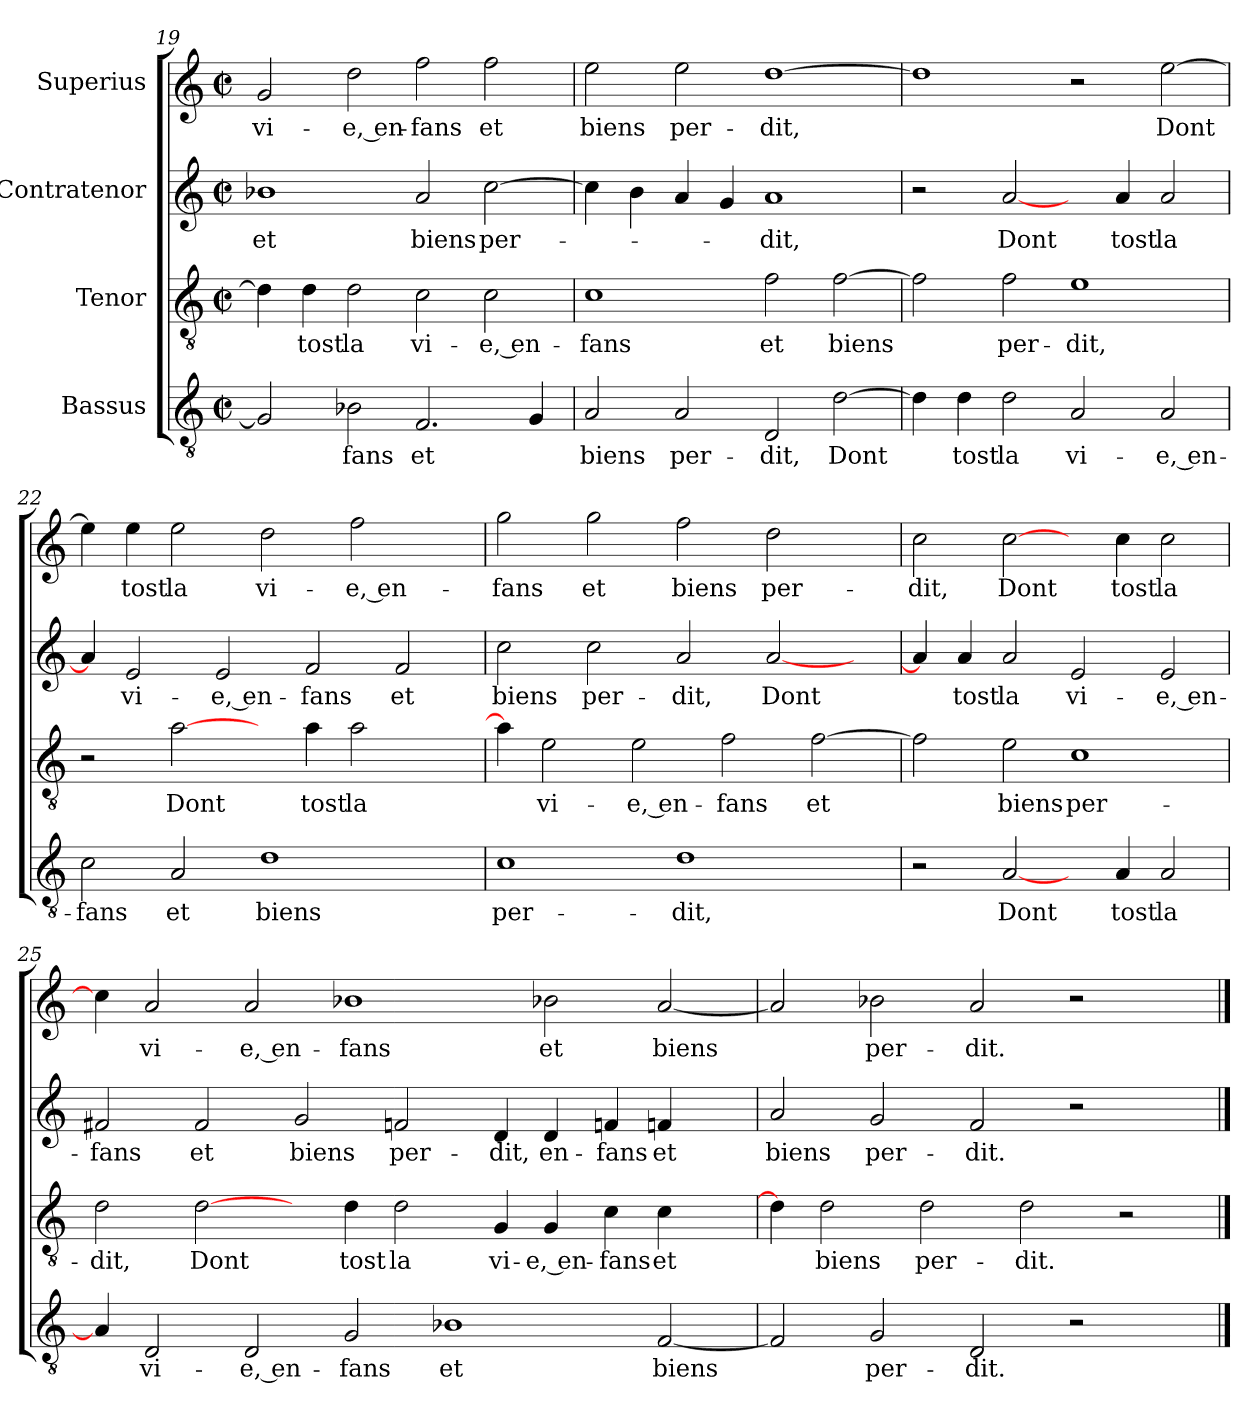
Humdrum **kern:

**kern	**text	**kern	**text	**kern	**text	**kern	**text
*part4	*part4	*part3	*part3	*part2	*part2	*part1	*part1
*staff4	*staff4	*staff3	*staff3	*staff2	*staff2	*staff1	*staff1
*I"Bassus	*	*I"Tenor	*	*I"Contratenor	*	*I"Superius	*
*clefGv2	*	*clefGv2	*	*clefG2	*	*clefG2	*
*k[]	*	*k[]	*	*k[]	*	*k[]	*
*C:	*	*C:	*	*C:	*	*C:	*
*M2/2	*	*M2/2	*	*M2/2	*	*M2/2	*
*met(c|)	*	*met(c|)	*	*met(c|)	*	*met(c|)	*
=19	=19	=19	=19	=19	=19	=19	=19
2G/]	.	4d\]	.	1b-X\	et	2g/	vi-
.	.	4d\	tost	.	.	.	.
2B-X\	-fans	2d\	la	.	.	2dd\	-e, en-
2.F/	et	2c\	vi-	2a/	biens	2ff\	-fans
.	.	2c\	-e, en-	[2cc\	per-	2ff\	et
4G/	.	.	.	.	.	.	.
!!LO:LB:g=z
=20	=20	=20	=20	=20	=20	=20	=20
2A/	biens	1c\	-fans	4cc\]	.	2ee\	biens
.	.	.	.	4b\	.	.	.
2A/	per-	.	.	4a/	.	2ee\	per-
.	.	.	.	4g/	.	.	.
2D/	-dit,	2f\	et	1a/	-dit,	[1dd\	-dit,
[2d\	Dont	[2f\	biens	.	.	.	.
=21	=21	=21	=21	=21	=21	=21	=21
4d\]	.	2f\]	.	2r	.	1dd\]	.
4d\	tost	.	.	.	.	.	.
2d\	la	2f\	per-	[2a/	Dont	.	.
2A/	vi-	1e\	-dit,	4ryy	.	2r	.
.	.	.	.	4a/	tost	.	.
2A/	-e, en-	.	.	2a/	la	[2ee\	Dont
=22	=22	=22	=22	=22	=22	=22	=22
2c\	-fans	2r	.	4a/]	.	4ee\]	.
.	.	.	.	2e/	vi-	4ee\	tost
2A/	et	[2a\	Dont	.	.	2ee\	la
.	.	.	.	2e/	-e, en-	.	.
1d\	biens	4ryy	.	.	.	2dd\	vi-
.	.	4a\	tost	2f/	-fans	.	.
.	.	2a\	la	.	.	2ff\	-e, en-
.	.	.	.	2f/	et	.	.
4ryy	.	4ryy	.	.	.	4ryy	.
=23	=23	=23	=23	=23	=23	=23	=23
1c\	per-	4a\]	.	2cc\	biens	2gg\	-fans
.	.	2e\	vi-	.	.	.	.
.	.	.	.	2cc\	per-	2gg\	et
.	.	2e\	-e, en-	.	.	.	.
1d\	-dit,	.	.	2a/	-dit,	2ff\	biens
.	.	2f\	-fans	.	.	.	.
.	.	.	.	[2a/	Dont	2dd\	per-
.	.	[2f\	et	.	.	.	.
4ryy	.	.	.	4ryy	.	4ryy	.
!!LO:LB:g=z
=24	=24	=24	=24	=24	=24	=24	=24
2r	.	2f\]	.	4a/]	.	2cc\	-dit,
.	.	.	.	4a/	tost	.	.
[2A/	Dont	2e\	biens	2a/	la	[2cc\	Dont
4ryy	.	1c\	per-	2e/	vi-	4ryy	.
4A/	tost	.	.	.	.	4cc\	tost
2A/	la	.	.	2e/	-e, en-	2cc\	la
=25	=25	=25	=25	=25	=25	=25	=25
4A/]	.	2d\	-dit,	2f#X/	-fans	4cc\]	.
2D/	vi-	.	.	.	.	2a/	vi-
.	.	[2d\	Dont	2f#/	et	.	.
2D/	-e, en-	.	.	.	.	2a/	-e, en-
.	.	4ryy	.	2g/	biens	.	.
2G/	-fans	4d\	tost	.	.	1b-X\	-fans
.	.	2d\	la	2fn/	per-	.	.
1B-X\	et	.	.	.	.	.	.
.	.	4G/	vi-	4d/	-dit,	.	.
.	.	4G/	-e, en-	4d/	en-	2b-X\	et
.	.	4c\	-fans	4fn/	-fans	.	.
[2F/	biens	4c\	et	4fn/	et	[2a/	biens
.	.	4ryy	.	4ryy	.	.	.
=26	=26	=26	=26	=26	=26	=26	=26
2F/]	.	4d\]	.	2a/	biens	2a/]	.
.	.	2d\	biens	.	.	.	.
2G/	per-	.	.	2g/	per-	2b-X\	per-
.	.	2d\	per-	.	.	.	.
2D/	-dit.	.	.	2f/	-dit.	2a/	-dit.
.	.	2d\	-dit.	.	.	.	.
2r	.	.	.	2r	.	2r	.
.	.	2r	.	.	.	.	.
4ryy	.	.	.	4ryy	.	4ryy	.
==	==	==	==	==	==	==	==
*-	*-	*-	*-	*-	*-	*-	*-
